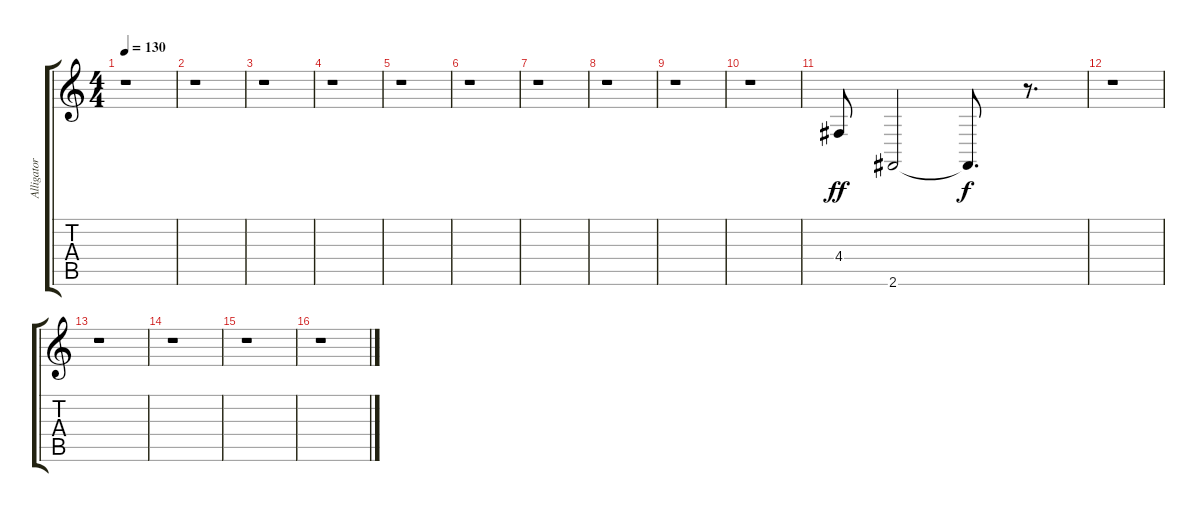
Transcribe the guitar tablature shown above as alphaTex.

\track ("Alligator Breath" "Alligator ") {instrument applause}
\staff {score tabs}
\tuning (E4 B3 G3 D3 A2 E2) {hide}
\ts (4 4)
\tempo 130
\clef g2
\ks c
r.1{dy ff} |
r.1 |
r.1 |
r.1 |
r.1 |
r.1 |
r.1 |
r.1 |
r.1 |
r.1 |
4.4.8 2.6.2 2.6{t}.8{d dy f} r.8{d} |
r.1 |
r.1 |
r.1 |
r.1 |
r.1
